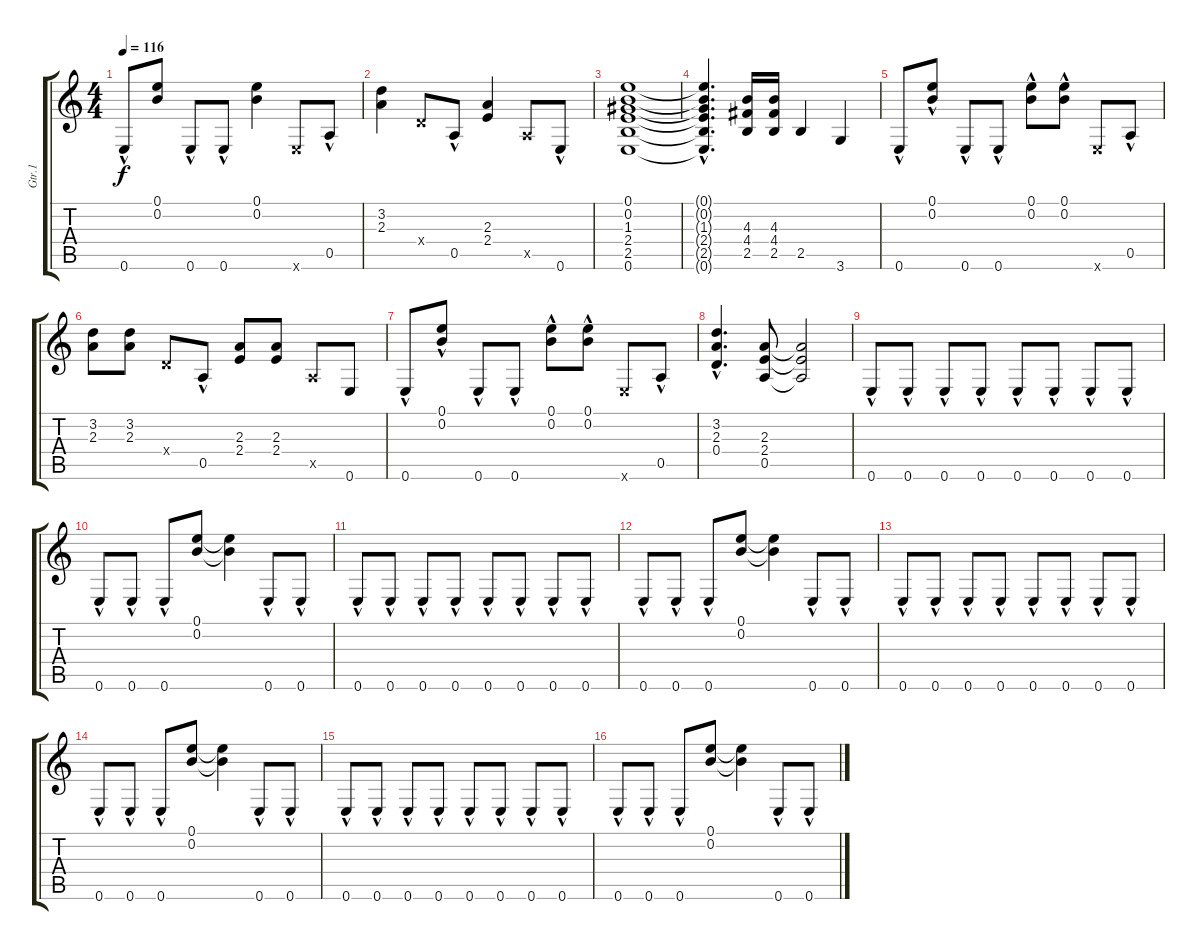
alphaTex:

\track ("Gtr.1" "Gtr.1") {instrument distortionguitar}
\staff {score tabs}
\tuning (E4 B3 G3 D3 A2 E2) {hide}
\ts (4 4)
\tempo 116
\clef g2
\ks c
0.6{hac}.8{dy f} (0.1 0.2).8 0.6{hac}.8 0.6{hac}.8 (0.1 0.2).4 0.6{x}.8 0.5{hac}.8 |
(3.2 2.3).4 0.4{x}.8 0.5{hac}.8 (2.3 2.4).4 0.5{x}.8 0.6{hac}.8 |
(0.1 0.2 1.3 2.4 2.5 0.6).1 |
(0.1{hac t} 0.2{hac t} 1.3{hac t} 2.4{hac t} 2.5{hac t} 0.6{hac t}).4{d} (4.3 4.4 2.5).16 (4.3 4.4 2.5).16 2.5.4 3.6.4 |
0.6{hac}.8 (0.1{hac} 0.2{hac}).8 0.6{hac}.8 0.6{hac}.8 (0.1{hac} 0.2{hac}).8 (0.1{hac} 0.2{hac}).8 0.6{x}.8 0.5{hac}.8 |
(3.2 2.3).8 (3.2 2.3).8 0.4{x}.8 0.5{hac}.8 (2.3 2.4).8 (2.3 2.4).8 0.5{x}.8 0.6.8 |
0.6{hac}.8 (0.1{hac} 0.2{hac}).8 0.6{hac}.8 0.6{hac}.8 (0.1{hac} 0.2{hac}).8 (0.1{hac} 0.2{hac}).8 0.6{x}.8 0.5{hac}.8 |
(3.2{hac} 2.3{hac} 0.4{hac}).4{d} (2.3 2.4 0.5).8 (2.3{t} 2.4{t} 0.5{t}).2 |
0.6{hac}.8 0.6{hac}.8 0.6{hac}.8 0.6{hac}.8 0.6{hac}.8 0.6{hac}.8 0.6{hac}.8 0.6{hac}.8 |
0.6{hac}.8 0.6{hac}.8 0.6{hac}.8 (0.1 0.2).8 (0.1{t} 0.2{t}).4 0.6{hac}.8 0.6{hac}.8 |
0.6{hac}.8 0.6{hac}.8 0.6{hac}.8 0.6{hac}.8 0.6{hac}.8 0.6{hac}.8 0.6{hac}.8 0.6{hac}.8 |
0.6{hac}.8 0.6{hac}.8 0.6{hac}.8 (0.1 0.2).8 (0.1{t} 0.2{t}).4 0.6{hac}.8 0.6{hac}.8 |
0.6{hac}.8 0.6{hac}.8 0.6{hac}.8 0.6{hac}.8 0.6{hac}.8 0.6{hac}.8 0.6{hac}.8 0.6{hac}.8 |
0.6{hac}.8 0.6{hac}.8 0.6{hac}.8 (0.1 0.2).8 (0.1{t} 0.2{t}).4 0.6{hac}.8 0.6{hac}.8 |
0.6{hac}.8 0.6{hac}.8 0.6{hac}.8 0.6{hac}.8 0.6{hac}.8 0.6{hac}.8 0.6{hac}.8 0.6{hac}.8 |
0.6{hac}.8 0.6{hac}.8 0.6{hac}.8 (0.1 0.2).8 (0.1{t} 0.2{t}).4 0.6{hac}.8 0.6{hac}.8
